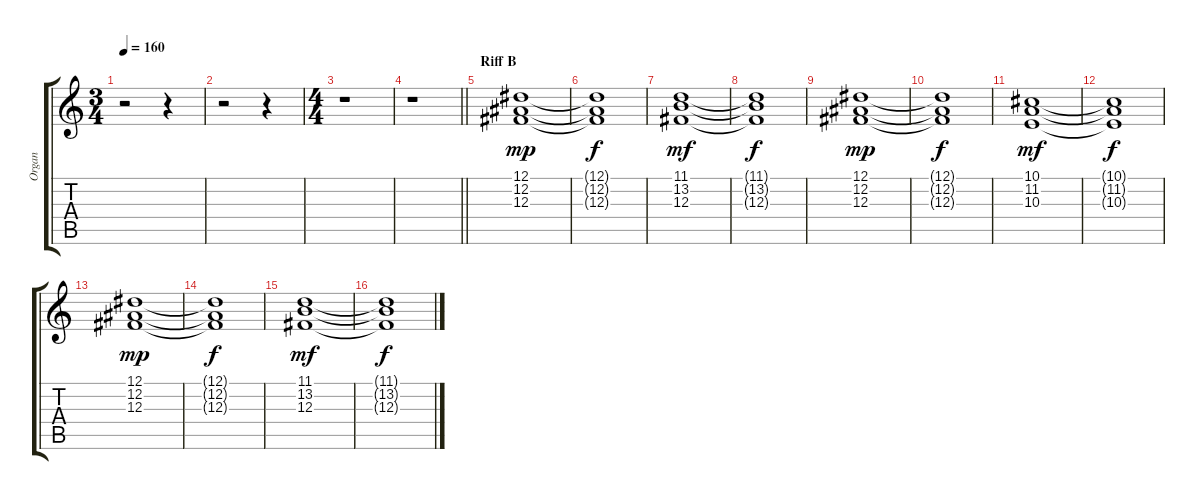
\track ("Organ" "Organ") {instrument drawbarorgan}
\staff {score tabs}
\tuning (Eb4 Bb3 Gb3 Db3 Ab2 Eb2) {hide}
\ts (3 4)
\tempo 160
\clef g2
\ks c
r.2{dy mf} r.4 |
r.2 r.4 |
\ts (4 4)
r.1 |
\barLineRight lightlight
r.1 |
\section ("" "Riff B")
(12.1 12.2 12.3).1{dy mp volume 12 balance 8} |
(12.1{t} 12.2{t} 12.3{t}).1{dy f} |
(11.1 13.2 12.3).1{dy mf} |
(11.1{t} 13.2{t} 12.3{t}).1{dy f} |
(12.1 12.2 12.3).1{dy mp} |
(12.1{t} 12.2{t} 12.3{t}).1{dy f} |
(10.1 11.2 10.3).1{dy mf} |
(10.1{t} 11.2{t} 10.3{t}).1{dy f} |
(12.1 12.2 12.3).1{dy mp} |
(12.1{t} 12.2{t} 12.3{t}).1{dy f} |
(11.1 13.2 12.3).1{dy mf} |
(11.1{t} 13.2{t} 12.3{t}).1{dy f}
